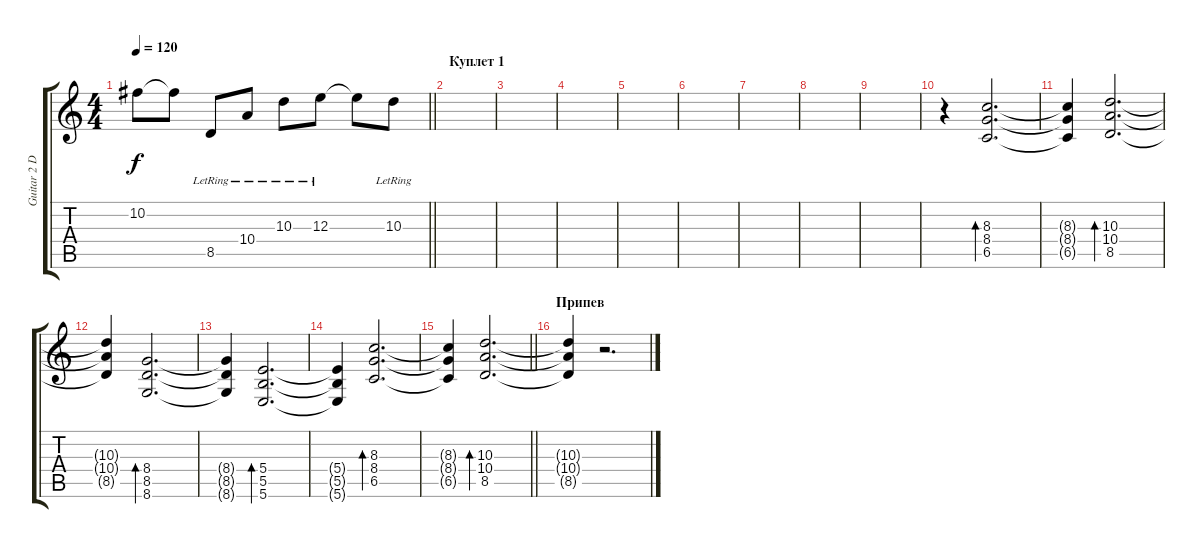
\track ("Guitar 2 Delay" "Guitar 2 D") {instrument acousticguitarsteel}
\staff {score tabs}
\tuning (Db4 Ab3 E3 B2 Gb2 B1) {hide}
\ts (4 4)
\tempo 120
\clef g2
\barLineRight lightlight
\ks c
10.2{t}.8{dy f} 10.2{t}.8 8.5{lr}.8 10.4{lr}.8 10.3{lr}.8 12.3{lr}.8 12.3{t}.8 10.3{lr}.8 |
\section ("" "Куплет 1")
|
|
|
|
|
|
|
|
r.4 (8.3 8.4 6.5).2{d bd 240} |
(8.3{t} 8.4{t} 6.5{t}).4 (10.3 10.4 8.5).2{d bd 240} |
(10.3{t} 10.4{t} 8.5{t}).4 (8.4 8.5 8.6).2{d bd 240} |
(8.4{t} 8.5{t} 8.6{t}).4 (5.4 5.5 5.6).2{d bd 240} |
(5.4{t} 5.5{t} 5.6{t}).4 (8.3 8.4 6.5).2{d bd 240} |
\barLineRight lightlight
(8.3{t} 8.4{t} 6.5{t}).4 (10.3 10.4 8.5).2{d bd 240} |
\section ("" "Припев")
(10.3{t} 10.4{t} 8.5{t}).4 r.2{d}
